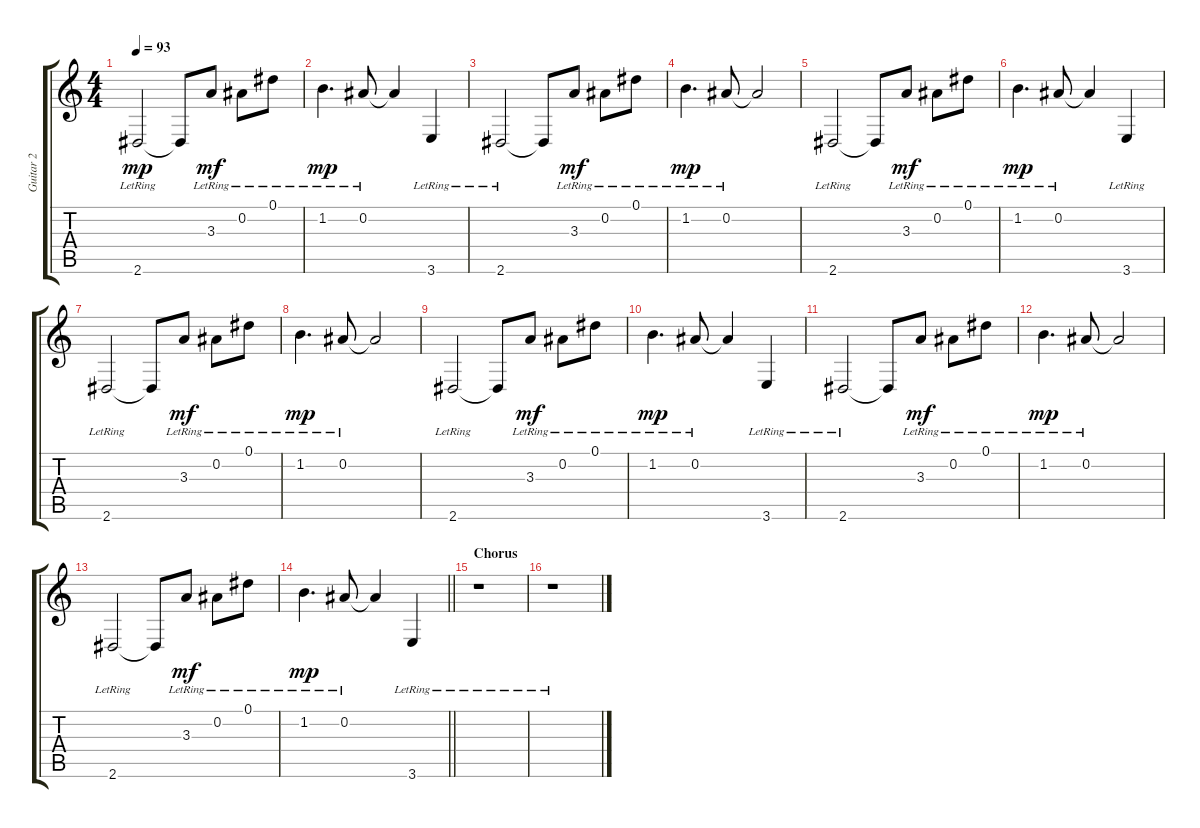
\track ("Guitar 2" "Guitar 2") {instrument distortionguitar}
\staff {score tabs}
\tuning (Eb4 Bb3 Gb3 Db3 Ab2 Db2) {hide}
\ts (4 4)
\tempo 93
\clef g2
\ks c
2.6{lr}.2{dy mp} 2.6{t}.8 3.3{lr}.8{dy mf} 0.2{lr}.8 0.1{lr}.8 |
1.2{lr}.4{d dy mp} 0.2{lr}.8 0.2{t}.4 3.6{lr}.4 |
2.6{lr}.2 2.6{t}.8 3.3{lr}.8{dy mf} 0.2{lr}.8 0.1{lr}.8 |
1.2{lr}.4{d dy mp} 0.2{lr}.8 0.2{t}.2 |
2.6{lr}.2 2.6{t}.8 3.3{lr}.8{dy mf} 0.2{lr}.8 0.1{lr}.8 |
1.2{lr}.4{d dy mp} 0.2{lr}.8 0.2{t}.4 3.6{lr}.4 |
2.6{lr}.2 2.6{t}.8 3.3{lr}.8{dy mf} 0.2{lr}.8 0.1{lr}.8 |
1.2{lr}.4{d dy mp} 0.2{lr}.8 0.2{t}.2 |
2.6{lr}.2 2.6{t}.8 3.3{lr}.8{dy mf} 0.2{lr}.8 0.1{lr}.8 |
1.2{lr}.4{d dy mp} 0.2{lr}.8 0.2{t}.4 3.6{lr}.4 |
2.6{lr}.2 2.6{t}.8 3.3{lr}.8{dy mf} 0.2{lr}.8 0.1{lr}.8 |
1.2{lr}.4{d dy mp} 0.2{lr}.8 0.2{t}.2 |
2.6{lr}.2 2.6{t}.8 3.3{lr}.8{dy mf} 0.2{lr}.8 0.1{lr}.8 |
\barLineRight lightlight
1.2{lr}.4{d dy mp} 0.2{lr}.8 0.2{t}.4 3.6{lr}.4 |
\section ("" "Chorus")
r.1 |
r.1
